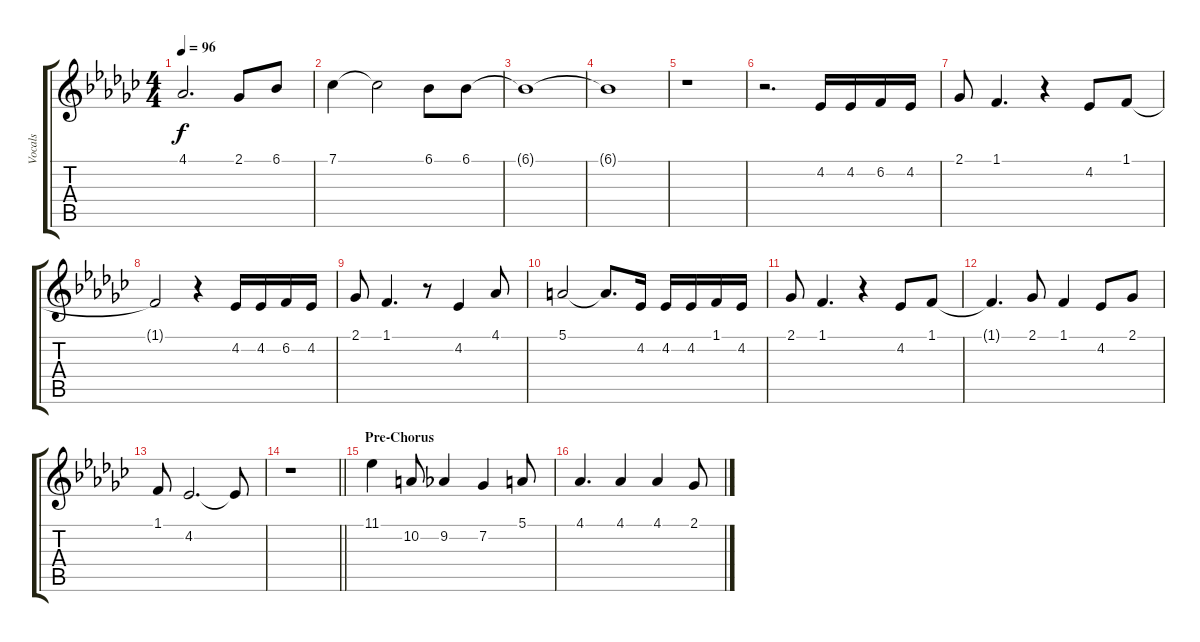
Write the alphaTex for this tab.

\track ("Vocals" "Vocals") {instrument violin}
\staff {score tabs}
\tuning (E4 B3 G3 D3 A2 E2) {hide}
\ts (4 4)
\tempo 96
\clef g2
\ks gb
4.1.2{d dy f} 2.1.8 6.1.8 |
7.1.4 7.1{t}.2 6.1.8 6.1.8 |
6.1{t}.1 |
6.1{t}.1 |
r.1 |
r.2{d} 4.2.16 4.2.16 6.2.16 4.2.16 |
2.1.8 1.1.4{d} r.4 4.2.8 1.1.8 |
1.1{t}.2 r.4 4.2.16 4.2.16 6.2.16 4.2.16 |
2.1.8 1.1.4{d} r.8 4.2.4 4.1.8 |
5.1.2 5.1{t}.8{d} 4.2.16 4.2.16 4.2.16 1.1.16 4.2.16 |
2.1.8 1.1.4{d} r.4 4.2.8 1.1.8 |
1.1{t}.4{d} 2.1.8 1.1.4 4.2.8 2.1.8 |
1.1.8 4.2.2{d} 4.2{t}.8 |
\barLineRight lightlight
r.1 |
\section ("" "Pre-Chorus")
11.1.4 10.2.8 9.2.4 7.2.4 5.1.8 |
4.1.4{d} 4.1.4 4.1.4 2.1.8
